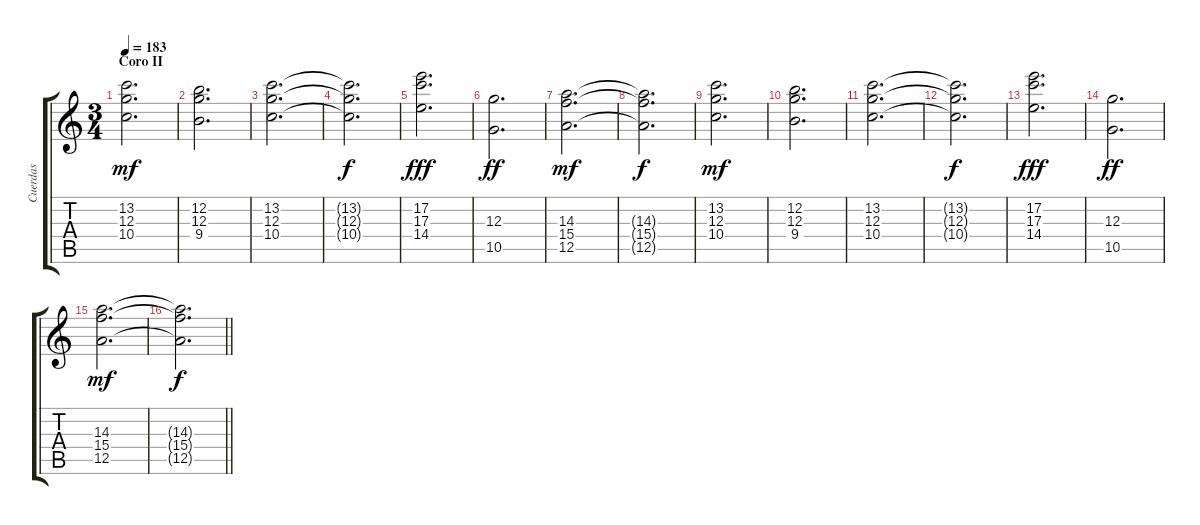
\track ("Cuerdas" "Cuerdas") {instrument stringensemble2}
\staff {score tabs}
\tuning (E5 B4 G4 D4 A3 E3) {hide}
\ts (3 4)
\section ("" "Coro II")
\tempo 183
\clef g2
\ks c
(13.2 12.3 10.4).2{d dy mf} |
(12.2 12.3 9.4).2{d} |
(13.2 12.3 10.4).2{d} |
(13.2{t} 12.3{t} 10.4{t}).2{d dy f} |
(17.2 17.3 14.4).2{d dy fff} |
(12.3 10.5).2{d dy ff} |
(14.3 15.4 12.5).2{d dy mf} |
(14.3{t} 15.4{t} 12.5{t}).2{d dy f} |
(13.2 12.3 10.4).2{d dy mf} |
(12.2 12.3 9.4).2{d} |
(13.2 12.3 10.4).2{d} |
(13.2{t} 12.3{t} 10.4{t}).2{d dy f} |
(17.2 17.3 14.4).2{d dy fff} |
(12.3 10.5).2{d dy ff} |
(14.3 15.4 12.5).2{d dy mf} |
\barLineRight lightlight
(14.3{t} 15.4{t} 12.5{t}).2{d dy f}
